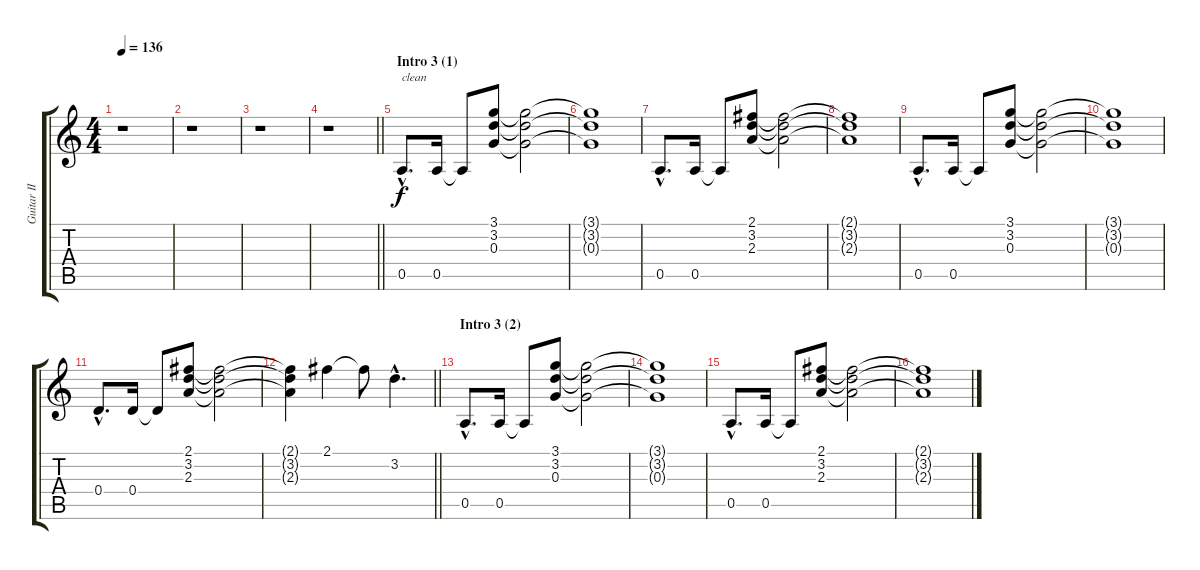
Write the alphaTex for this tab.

\track ("Guitar II (Kazuma)" "Guitar II ") {instrument distortionguitar}
\staff {score tabs}
\tuning (E4 B3 G3 D3 A2 E2) {hide}
\ts (4 4)
\tempo 136
\clef g2
\ks c
r.1{dy f} |
r.1 |
r.1 |
\barLineRight lightlight
r.1 |
\section ("" "Intro 3 (1)")
0.5{hac}.8{d txt "clean" instrument electricguitarclean} 0.5.16 0.5{t}.8 (3.1 3.2 0.3).8 (3.1{t} 3.2{t} 0.3{t}).2 |
(3.1{t} 3.2{t} 0.3{t}).1 |
0.5{hac}.8{d} 0.5.16 0.5{t}.8 (2.1 3.2 2.3).8 (2.1{t} 3.2{t} 2.3{t}).2 |
(2.1{t} 3.2{t} 2.3{t}).1 |
0.5{hac}.8{d} 0.5.16 0.5{t}.8 (3.1 3.2 0.3).8 (3.1{t} 3.2{t} 0.3{t}).2 |
(3.1{t} 3.2{t} 0.3{t}).1 |
0.4{hac}.8{d} 0.4.16 0.4{t}.8 (2.1 3.2 2.3).8 (2.1{t} 3.2{t} 2.3{t}).2 |
\barLineRight lightlight
(2.1{t} 3.2{t} 2.3{t}).4 2.1.4 2.1{t}.8 3.2{hac}.4{d} |
\section ("" "Intro 3 (2)")
0.5{hac}.8{d} 0.5.16 0.5{t}.8 (3.1 3.2 0.3).8 (3.1{t} 3.2{t} 0.3{t}).2 |
(3.1{t} 3.2{t} 0.3{t}).1 |
0.5{hac}.8{d} 0.5.16 0.5{t}.8 (2.1 3.2 2.3).8 (2.1{t} 3.2{t} 2.3{t}).2 |
(2.1{t} 3.2{t} 2.3{t}).1
